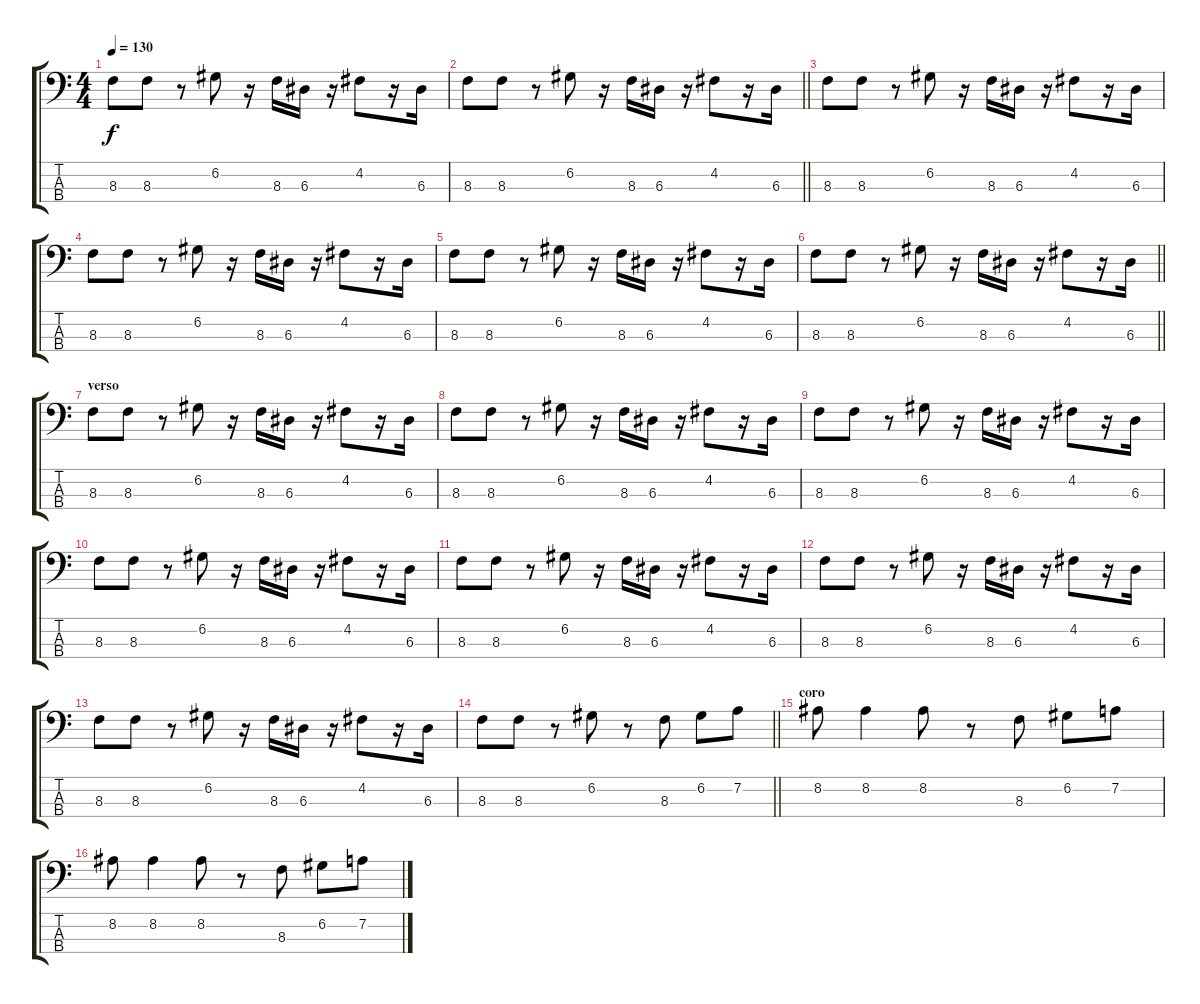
\track "" {instrument electricbassfinger}
\staff {score tabs}
\tuning (G2 D2 A1 E1) {hide}
\ts (4 4)
\tempo 130
\clef f4
\ks c
8.3.8{dy f volume 16 instrument electricbassfinger} 8.3.8 r.8 6.2.8 r.16 8.3.16 6.3.16 r.16 4.2.8 r.16 6.3.16 |
\barLineRight lightlight
8.3.8 8.3.8 r.8 6.2.8 r.16 8.3.16 6.3.16 r.16 4.2.8 r.16 6.3.16 |
\section ("" "")
8.3.8 8.3.8 r.8 6.2.8 r.16 8.3.16 6.3.16 r.16 4.2.8 r.16 6.3.16 |
8.3.8 8.3.8 r.8 6.2.8 r.16 8.3.16 6.3.16 r.16 4.2.8 r.16 6.3.16 |
8.3.8 8.3.8 r.8 6.2.8 r.16 8.3.16 6.3.16 r.16 4.2.8 r.16 6.3.16 |
\barLineRight lightlight
8.3.8 8.3.8 r.8 6.2.8 r.16 8.3.16 6.3.16 r.16 4.2.8 r.16 6.3.16 |
\section ("" "verso")
8.3.8 8.3.8 r.8 6.2.8 r.16 8.3.16 6.3.16 r.16 4.2.8 r.16 6.3.16 |
8.3.8 8.3.8 r.8 6.2.8 r.16 8.3.16 6.3.16 r.16 4.2.8 r.16 6.3.16 |
8.3.8 8.3.8 r.8 6.2.8 r.16 8.3.16 6.3.16 r.16 4.2.8 r.16 6.3.16 |
8.3.8 8.3.8 r.8 6.2.8 r.16 8.3.16 6.3.16 r.16 4.2.8 r.16 6.3.16 |
8.3.8 8.3.8 r.8 6.2.8 r.16 8.3.16 6.3.16 r.16 4.2.8 r.16 6.3.16 |
8.3.8 8.3.8 r.8 6.2.8 r.16 8.3.16 6.3.16 r.16 4.2.8 r.16 6.3.16 |
8.3.8 8.3.8 r.8 6.2.8 r.16 8.3.16 6.3.16 r.16 4.2.8 r.16 6.3.16 |
\barLineRight lightlight
8.3.8 8.3.8 r.8 6.2.8 r.8 8.3.8 6.2.8 7.2.8 |
\section ("" "coro")
8.2.8 8.2.4 8.2.8 r.8 8.3.8 6.2.8 7.2.8 |
8.2.8 8.2.4 8.2.8 r.8 8.3.8 6.2.8 7.2.8
